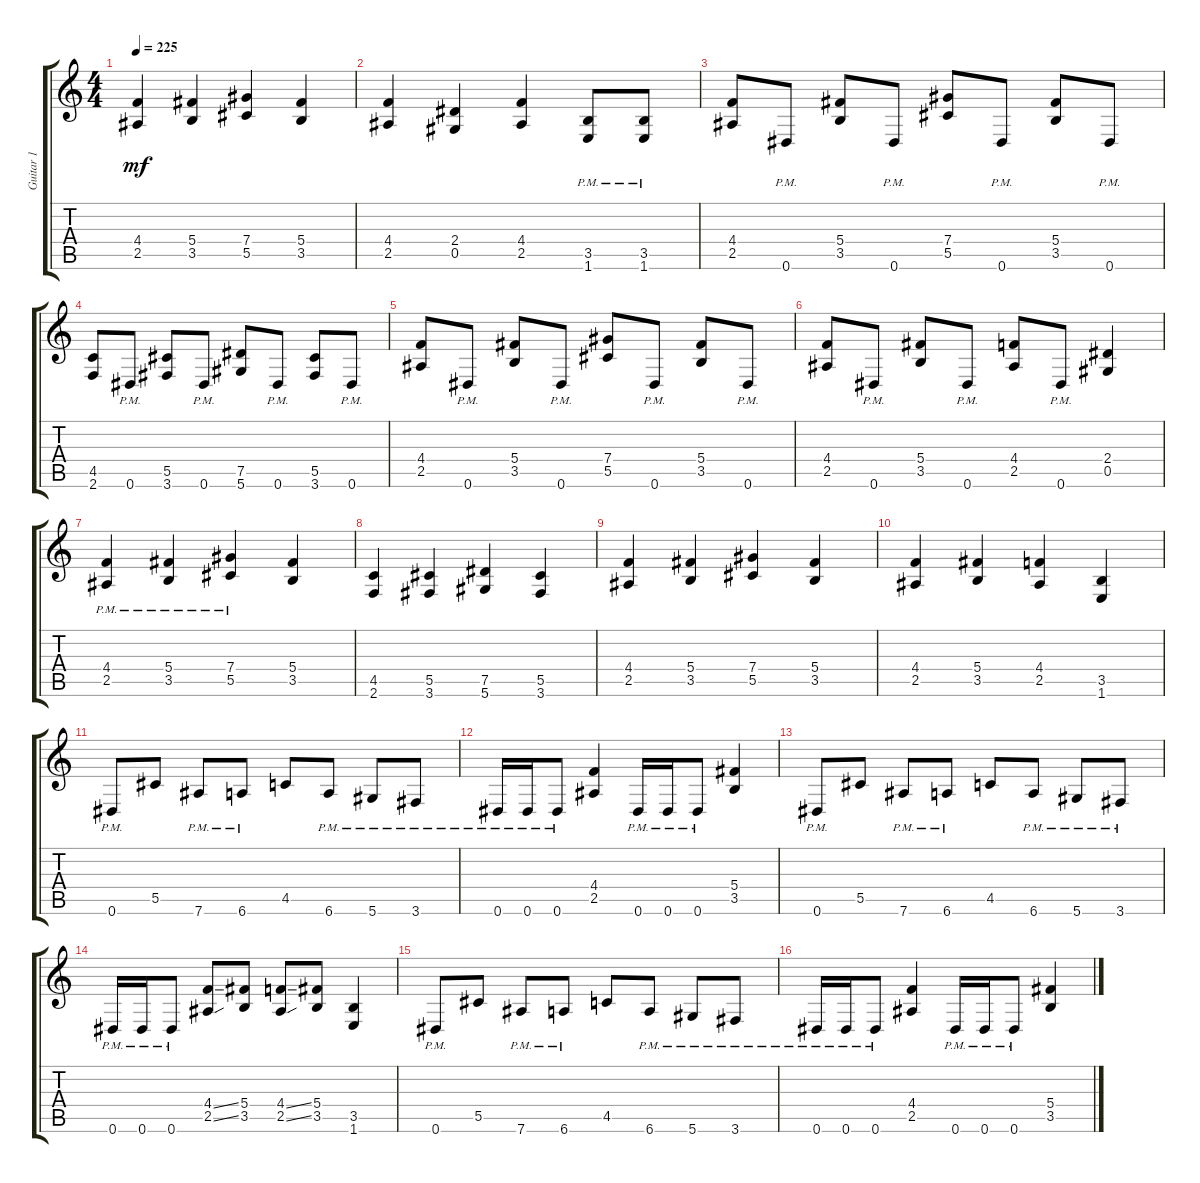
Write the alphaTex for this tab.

\track ("Guitar 1" "Guitar 1") {instrument distortionguitar}
\staff {score tabs}
\tuning (Eb4 Bb3 Gb3 Db3 Ab2 Eb2) {hide}
\ts (4 4)
\tempo 225
\clef g2
\ks c
(4.4 2.5).4{dy mf} (5.4 3.5).4 (7.4 5.5).4 (5.4 3.5).4 |
(4.4 2.5).4 (2.4 0.5).4 (4.4 2.5).4 (3.5{pm} 1.6{pm}).8 (3.5{pm} 1.6{pm}).8 |
(4.4 2.5).8 0.6{pm}.8 (5.4 3.5).8 0.6{pm}.8 (7.4 5.5).8 0.6{pm}.8 (5.4 3.5).8 0.6{pm}.8 |
(4.5 2.6).8 0.6{pm}.8 (5.5 3.6).8 0.6{pm}.8 (7.5 5.6).8 0.6{pm}.8 (5.5 3.6).8 0.6{pm}.8 |
(4.4 2.5).8 0.6{pm}.8 (5.4 3.5).8 0.6{pm}.8 (7.4 5.5).8 0.6{pm}.8 (5.4 3.5).8 0.6{pm}.8 |
(4.4 2.5).8 0.6{pm}.8 (5.4 3.5).8 0.6{pm}.8 (4.4 2.5).8 0.6{pm}.8 (2.4 0.5).4 |
(4.4{pm} 2.5{pm}).4 (5.4{pm} 3.5{pm}).4 (7.4{pm} 5.5{pm}).4 (5.4 3.5).4 |
(4.5 2.6).4 (5.5 3.6).4 (7.5 5.6).4 (5.5 3.6).4 |
(4.4 2.5).4 (5.4 3.5).4 (7.4 5.5).4 (5.4 3.5).4 |
(4.4 2.5).4 (5.4 3.5).4 (4.4 2.5).4 (3.5 1.6).4 |
0.6{pm}.8 5.5.8 7.6{pm}.8 6.6{pm}.8 4.5.8 6.6{pm}.8 5.6{pm}.8 3.6{pm}.8 |
0.6{pm}.16 0.6{pm}.16 0.6{pm}.8 (4.4 2.5).4 0.6{pm}.16 0.6{pm}.16 0.6{pm}.8 (5.4 3.5).4 |
0.6{pm}.8 5.5.8 7.6{pm}.8 6.6{pm}.8 4.5.8 6.6{pm}.8 5.6{pm}.8 3.6{pm}.8 |
0.6{pm}.16 0.6{pm}.16 0.6{pm}.8 (4.4{ss} 2.5{ss}).8 (5.4 3.5).8 (4.4{ss} 2.5{ss}).8 (5.4 3.5).8 (3.5 1.6).4 |
0.6{pm}.8 5.5.8 7.6{pm}.8 6.6{pm}.8 4.5.8 6.6{pm}.8 5.6{pm}.8 3.6{pm}.8 |
0.6{pm}.16 0.6{pm}.16 0.6{pm}.8 (4.4 2.5).4 0.6{pm}.16 0.6{pm}.16 0.6{pm}.8 (5.4 3.5).4
